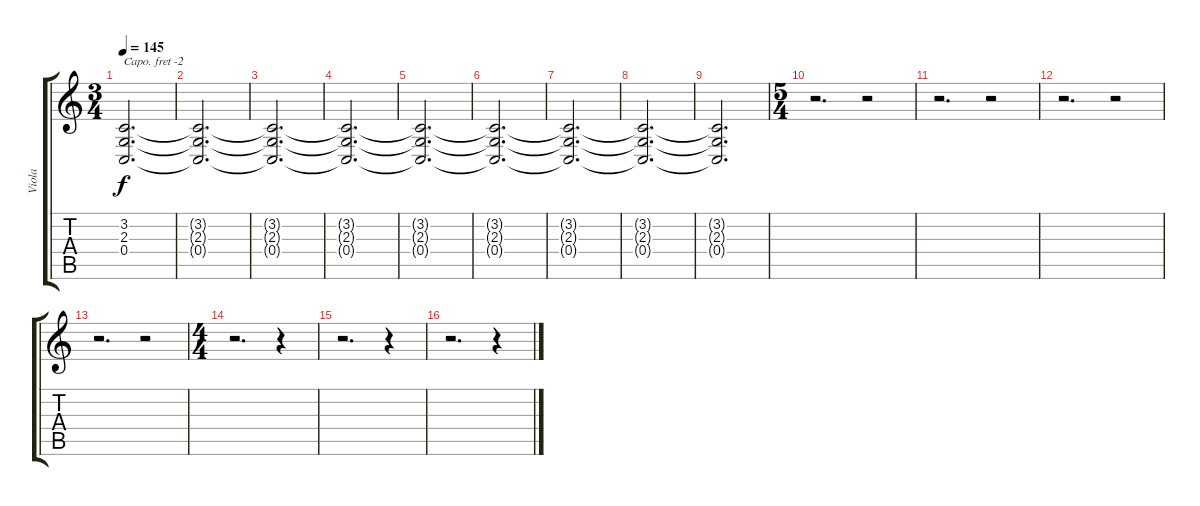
\track ("Viola" "Viola") {instrument viola}
\staff {score tabs}
\capo -2
\tuning (E4 B3 G3 D3 A2 D2) {hide}
\ts (3 4)
\tempo 145
\clef g2
\ks c
(3.2{t} 2.3{t} 0.4{t}).2{d dy f} |
(3.2{t} 2.3{t} 0.4{t}).2{d} |
(3.2{t} 2.3{t} 0.4{t}).2{d} |
(3.2{t} 2.3{t} 0.4{t}).2{d} |
(3.2{t} 2.3{t} 0.4{t}).2{d} |
(3.2{t} 2.3{t} 0.4{t}).2{d} |
(3.2{t} 2.3{t} 0.4{t}).2{d} |
(3.2{t} 2.3{t} 0.4{t}).2{d} |
(3.2{t} 2.3{t} 0.4{t}).2{d} |
\ts (5 4)
r.2{d} r.2 |
r.2{d} r.2 |
r.2{d} r.2 |
r.2{d} r.2 |
\ts (4 4)
r.2{d} r.4 |
r.2{d} r.4 |
r.2{d} r.4
